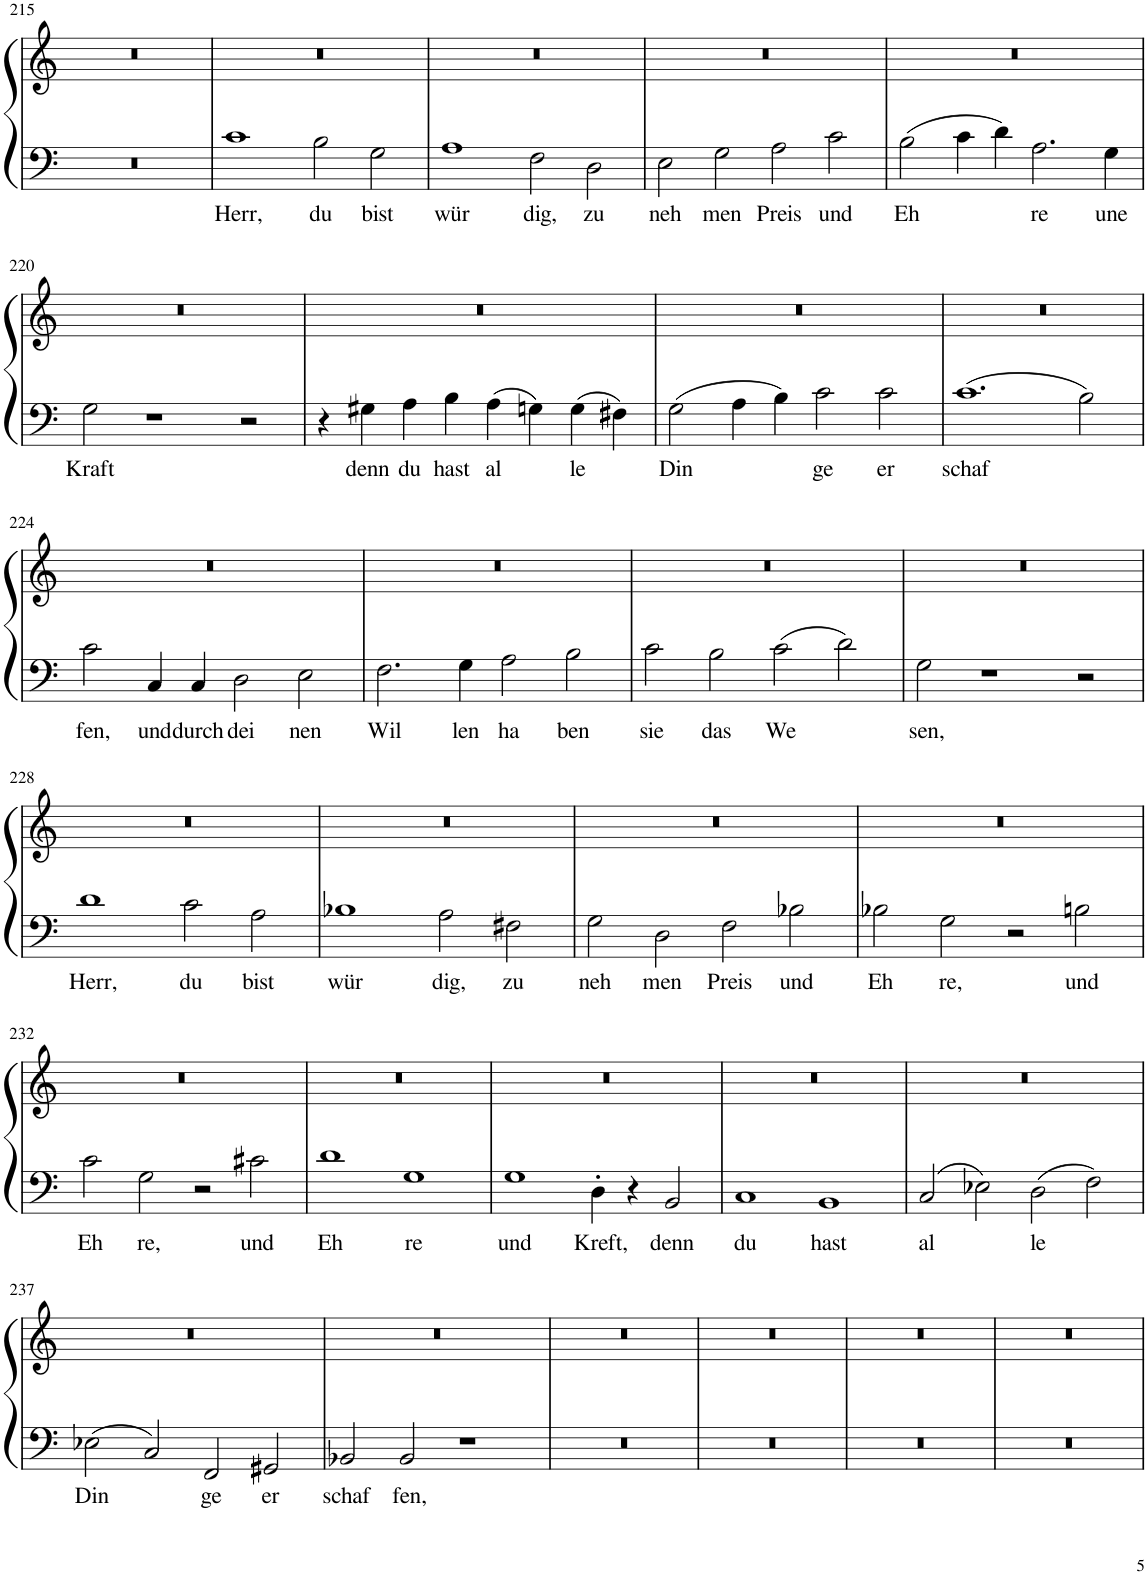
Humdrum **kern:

**kern	**text	**kern
*part1	*part1	*part1
*staff2	*staff2	*staff1
*I"Piano	*	*
*I'Pno.	*	*
!!LO:PB:g=z
*clefF4	*	*clefG2
*k[]	*	*k[]
*M4/2	*	*M4/2
=215	=215	=215
0r	.	0r
=216	=216	=216
!	!LO:LY:b	!
1c	Herr,	0r
!	!LO:LY:b	!
2B\	du	.
!	!LO:LY:b	!
2G\	bist	.
=217	=217	=217
!	!LO:LY:b	!
1A	wür	0r
!	!LO:LY:b	!
2F\	dig,	.
!	!LO:LY:b	!
2D\	zu	.
=218	=218	=218
!	!LO:LY:b	!
2E\	neh	0r
!	!LO:LY:b	!
2G\	men	.
!	!LO:LY:b	!
2A\	Preis	.
!	!LO:LY:b	!
2c\	und	.
=219	=219	=219
!	!LO:LY:b	!
2B\	Eh	0r
4c\	.	.
4d\	.	.
!	!LO:LY:b	!
2.A\	re	.
!	!LO:LY:b	!
4G\	une	.
!!LO:LB:g=z
=220	=220	=220
!	!LO:LY:b	!
2G\	Kraft	0r
1r	.	.
2r	.	.
=221	=221	=221
4r	.	0r
!	!LO:LY:b	!
4G#X\	denn	.
!	!LO:LY:b	!
4A\	du	.
!	!LO:LY:b	!
4B\	hast	.
!	!LO:LY:b	!
4A\	al	.
4Gn\	.	.
!	!LO:LY:b	!
4G\	le	.
4F#X\	.	.
=222	=222	=222
!	!LO:LY:b	!
2G\	Din	0r
4A\	.	.
4B\	.	.
!	!LO:LY:b	!
2c\	ge	.
!	!LO:LY:b	!
2c\	er	.
=223	=223	=223
!	!LO:LY:b	!
1.c	schaf	0r
2B\	.	.
!!LO:LB:g=z
=224	=224	=224
!	!LO:LY:b	!
2c\	fen,	0r
!	!LO:LY:b	!
4C/	und	.
!	!LO:LY:b	!
4C/	durch	.
!	!LO:LY:b	!
2D\	dei	.
!	!LO:LY:b	!
2E\	nen	.
=225	=225	=225
!	!LO:LY:b	!
2.F\	Wil	0r
!	!LO:LY:b	!
4G\	len	.
!	!LO:LY:b	!
2A\	ha	.
!	!LO:LY:b	!
2B\	ben	.
=226	=226	=226
!	!LO:LY:b	!
2c\	sie	0r
!	!LO:LY:b	!
2B\	das	.
!	!LO:LY:b	!
2c\	We	.
2d\	.	.
=227	=227	=227
!	!LO:LY:b	!
2G\	sen,	0r
1r	.	.
2r	.	.
!!LO:LB:g=z
=228	=228	=228
!	!LO:LY:b	!
1d	Herr,	0r
!	!LO:LY:b	!
2c\	du	.
!	!LO:LY:b	!
2A\	bist	.
=229	=229	=229
!	!LO:LY:b	!
1B-X	wür	0r
!	!LO:LY:b	!
2A\	dig,	.
!	!LO:LY:b	!
2F#X\	zu	.
=230	=230	=230
!	!LO:LY:b	!
2G\	neh	0r
!	!LO:LY:b	!
2D\	men	.
!	!LO:LY:b	!
2F\	Preis	.
!	!LO:LY:b	!
2B-X\	und	.
=231	=231	=231
!	!LO:LY:b	!
2B-X\	Eh	0r
!	!LO:LY:b	!
2G\	re,	.
2r	.	.
!	!LO:LY:b	!
2Bn\	und	.
!!LO:LB:g=z
=232	=232	=232
!	!LO:LY:b	!
2c\	Eh	0r
!	!LO:LY:b	!
2G\	re,	.
2r	.	.
!	!LO:LY:b	!
2c#X\	und	.
=233	=233	=233
!	!LO:LY:b	!
1d	Eh	0r
!	!LO:LY:b	!
1G	re	.
=234	=234	=234
!	!LO:LY:b	!
1G	und	0r
!	!LO:LY:b	!
4D'\	Kreft,	.
4r	.	.
!	!LO:LY:b	!
2BB/	denn	.
=235	=235	=235
!	!LO:LY:b	!
1C	du	0r
!	!LO:LY:b	!
1BB	hast	.
=236	=236	=236
!	!LO:LY:b	!
2C/	al	0r
2E-X\	.	.
!	!LO:LY:b	!
2D\	le	.
2F\	.	.
!!LO:LB:g=z
=237	=237	=237
!	!LO:LY:b	!
2E-X\	Din	0r
2C/	.	.
!	!LO:LY:b	!
2FF/	ge	.
!	!LO:LY:b	!
2GG#X/	er	.
=238	=238	=238
!	!LO:LY:b	!
2BB-X/	schaf	0r
!	!LO:LY:b	!
2BB-/	fen,	.
1r	.	.
=239	=239	=239
0r	.	0r
=240	=240	=240
0r	.	0r
=241	=241	=241
0r	.	0r
=242	=242	=242
0r	.	0r
=	=	=
*-	*-	*-
